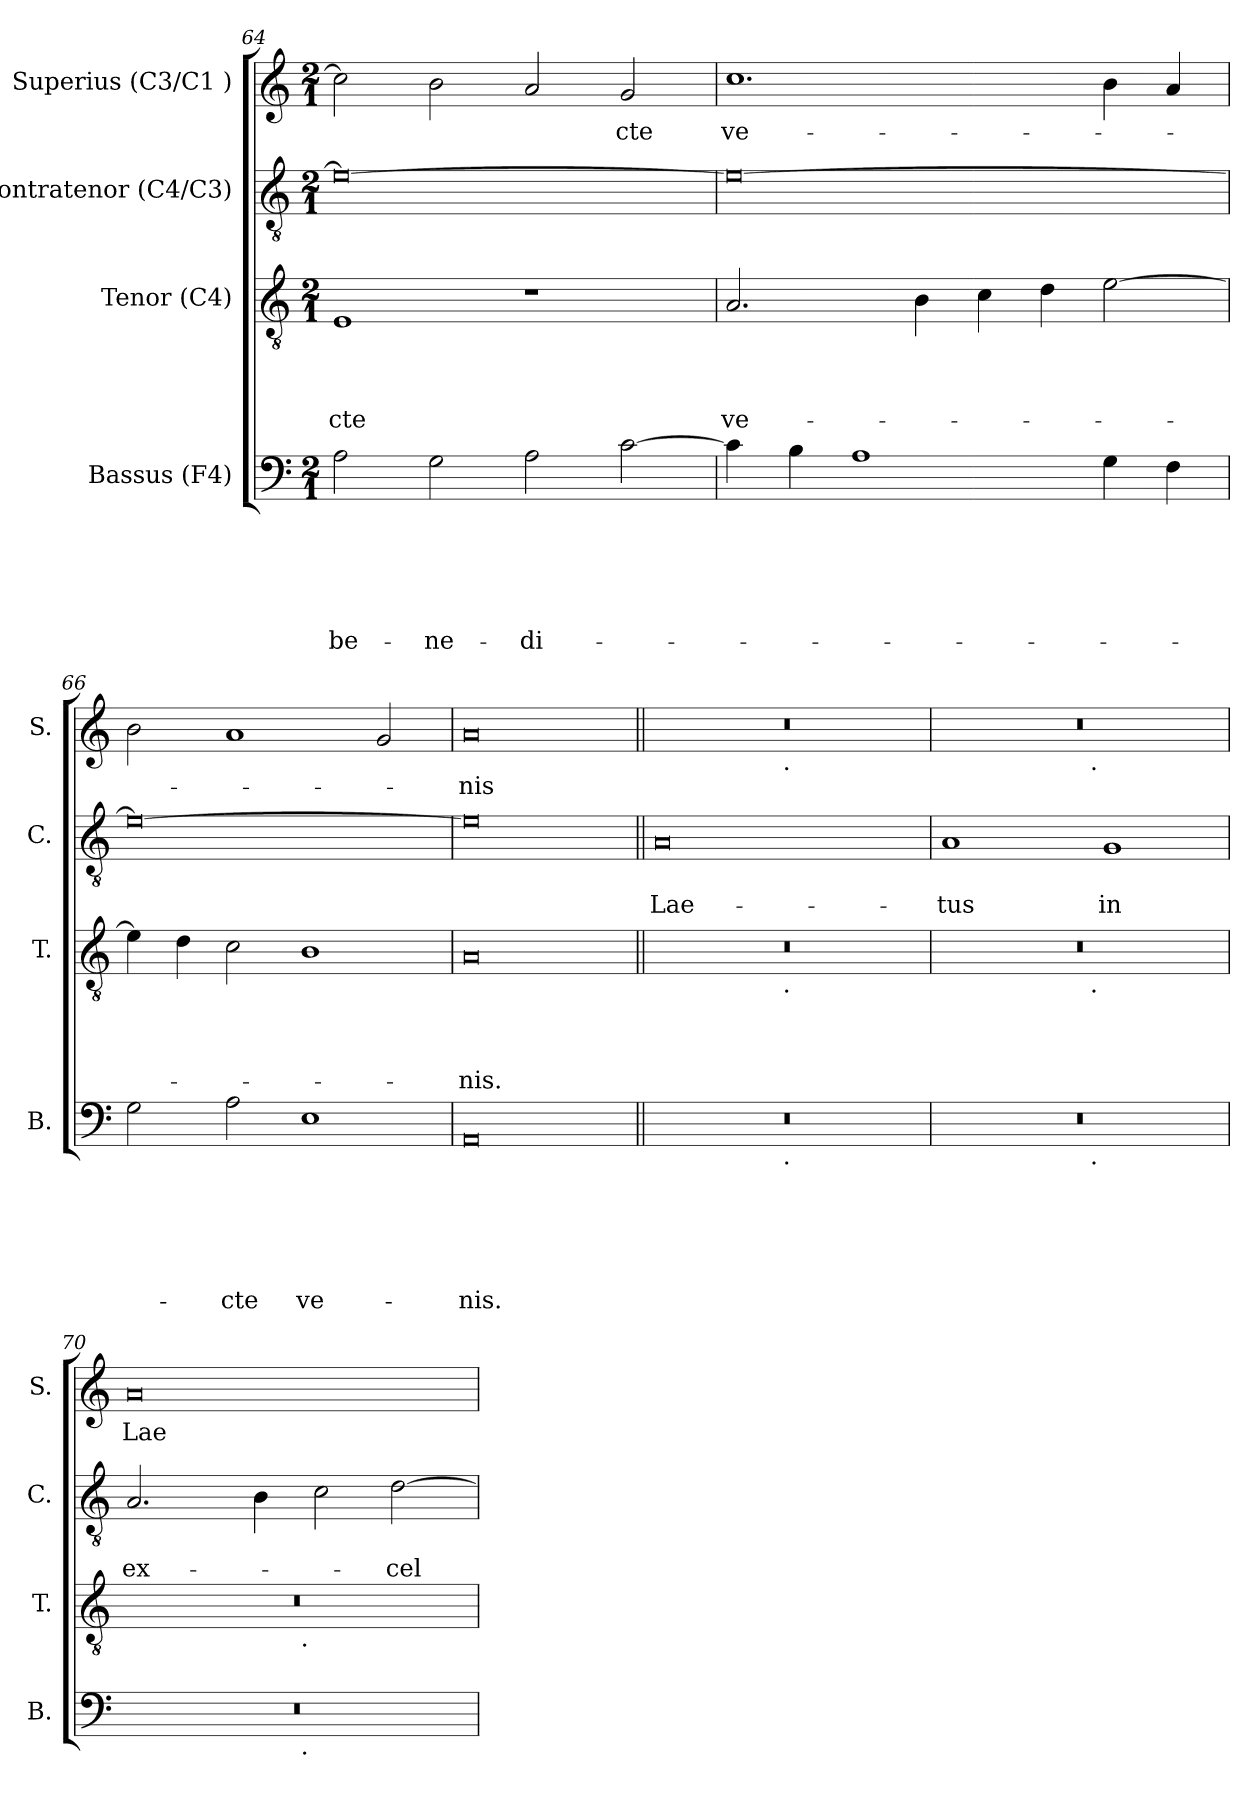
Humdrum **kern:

**kern	**text	**text	**text	**text	**text	**text	**kern	**text	**text	**text	**text	**kern	**text	**text	**kern	**text
*part4	*part4	*part4	*part4	*part4	*part4	*part4	*part3	*part3	*part3	*part3	*part3	*part2	*part2	*part2	*part1	*part1
*staff4	*staff4	*staff4	*staff4	*staff4	*staff4	*staff4	*staff3	*staff3	*staff3	*staff3	*staff3	*staff2	*staff2	*staff2	*staff1	*staff1
*I"Bassus (F4)	*	*	*	*	*	*	*I"Tenor (C4)	*	*	*	*	*I"Contratenor (C4/C3)	*	*	*I"Superius (C3/C1 )	*
*I'B.	*	*	*	*	*	*	*I'T.	*	*	*	*	*I'C.	*	*	*I'S.	*
*clefF4	*	*	*	*	*	*	*clefGv2	*	*	*	*	*clefGv2	*	*	*clefG2	*
*k[]	*	*	*	*	*	*	*k[]	*	*	*	*	*k[]	*	*	*k[]	*
*C:	*	*	*	*	*	*	*C:	*	*	*	*	*C:	*	*	*C:	*
*M2/1	*	*	*	*	*	*	*M2/1	*	*	*	*	*M2/1	*	*	*M2/1	*
=64	=64	=64	=64	=64	=64	=64	=64	=64	=64	=64	=64	=64	=64	=64	=64	=64
!	!	!	!	!	!	!LO:LY:b	!	!	!	!	!LO:LY:b	!	!	!	!	!
2A\	.	.	.	.	.	be-	1E	.	.	.	-cte	0e_	.	.	2cc\]	.
!	!	!	!	!	!	!LO:LY:b	!	!	!	!	!	!	!	!	!	!
2G\	.	.	.	.	.	-ne-	.	.	.	.	.	.	.	.	2b\	.
!	!	!	!	!	!	!LO:LY:b	!	!	!	!	!	!	!	!	!	!
2A\	.	.	.	.	.	-di-	1r	.	.	.	.	.	.	.	2a/	.
!	!	!	!	!	!	!	!	!	!	!	!	!	!	!	!	!LO:LY:b
[<2c\	.	.	.	.	.	.	.	.	.	.	.	.	.	.	2g/	-cte
!!LO:LB:g=z
=65	=65	=65	=65	=65	=65	=65	=65	=65	=65	=65	=65	=65	=65	=65	=65	=65
!	!	!	!	!	!	!	!	!	!	!	!LO:LY:b	!	!	!	!	!LO:LY:b
4c\]	.	.	.	.	.	.	2.A/	.	.	.	ve-	0e_	.	.	1.cc	ve-
4B\	.	.	.	.	.	.	.	.	.	.	.	.	.	.	.	.
1A	.	.	.	.	.	.	.	.	.	.	.	.	.	.	.	.
.	.	.	.	.	.	.	4B\	.	.	.	.	.	.	.	.	.
.	.	.	.	.	.	.	4c\	.	.	.	.	.	.	.	.	.
.	.	.	.	.	.	.	4d\	.	.	.	.	.	.	.	.	.
4G\	.	.	.	.	.	.	[>2e\	.	.	.	.	.	.	.	4b\	.
4F\	.	.	.	.	.	.	.	.	.	.	.	.	.	.	4a/	.
=66	=66	=66	=66	=66	=66	=66	=66	=66	=66	=66	=66	=66	=66	=66	=66	=66
2G\	.	.	.	.	.	.	4e\]	.	.	.	.	0e_	.	.	2b\	.
.	.	.	.	.	.	.	4d\	.	.	.	.	.	.	.	.	.
!	!	!	!	!	!	!LO:LY:b	!	!	!	!	!	!	!	!	!	!
2A\	.	.	.	.	.	-cte	2c\	.	.	.	.	.	.	.	1a	.
!	!	!	!	!	!	!LO:LY:b	!	!	!	!	!	!	!	!	!	!
1E	.	.	.	.	.	ve-	1B	.	.	.	.	.	.	.	.	.
.	.	.	.	.	.	.	.	.	.	.	.	.	.	.	2g/	.
=67	=67	=67	=67	=67	=67	=67	=67	=67	=67	=67	=67	=67	=67	=67	=67	=67
!	!	!	!	!	!	!LO:LY:b	!	!	!	!	!LO:LY:b	!	!	!	!	!LO:LY:b
0AA	.	.	.	.	.	-nis.	0A	.	.	.	-nis.	0e]	.	.	0a	-nis
=68||	=68||	=68||	=68||	=68||	=68||	=68||	=68||	=68||	=68||	=68||	=68||	=68||	=68||	=68||	=68||	=68||
!	!	!	!	!	!	!	!	!	!	!	!	!	!	!LO:LY:b	!	!
*^	*	*	*	*	*	*	*^	*	*	*	*	*	*	*	*^	*
0r	1ryy	.	.	.	.	.	.	0r	1ryy	.	.	.	.	0A	.	Lae-	0r	1ryy	.
.	32ryy	.	.	.	.	.	.	.	32ryy	.	.	.	.	.	.	.	.	32ryy	.
!	!	!	!	!	!	!	!	!	!	!	!	!	!	!	!	!	!	!LO:TX:b:t=.	!
!	!	!	!	!	!	!	!	!	!LO:TX:b:t=.	!	!	!	!	!	!	!	!	!	!
!	!LO:TX:b:t=.	!	!	!	!	!	!	!	!	!	!	!	!	!	!	!	!	!	!
.	2ryy	.	.	.	.	.	.	.	2ryy	.	.	.	.	.	.	.	.	2ryy	.
.	4...ryy	.	.	.	.	.	.	.	4...ryy	.	.	.	.	.	.	.	.	4...ryy	.
=69	=69	=69	=69	=69	=69	=69	=69	=69	=69	=69	=69	=69	=69	=69	=69	=69	=69	=69	=69
!	!	!	!	!	!	!	!	!	!	!	!	!	!	!	!	!LO:LY:b	!	!	!
0r	2ryy	.	.	.	.	.	.	0r	2ryy	.	.	.	.	1A	.	-tus	0r	2ryy	.
.	4...ryy	.	.	.	.	.	.	.	4...ryy	.	.	.	.	.	.	.	.	4...ryy	.
!	!	!	!	!	!	!	!	!	!	!	!	!	!	!	!	!	!	!LO:TX:b:t=.	!
!	!	!	!	!	!	!	!	!	!LO:TX:b:t=.	!	!	!	!	!	!	!	!	!	!
!	!LO:TX:b:t=.	!	!	!	!	!	!	!	!	!	!	!	!	!	!	!	!	!	!
.	1ryy	.	.	.	.	.	.	.	1ryy	.	.	.	.	.	.	.	.	1ryy	.
!	!	!	!	!	!	!	!	!	!	!	!	!	!	!	!	!LO:LY:b	!	!	!
.	.	.	.	.	.	.	.	.	.	.	.	.	.	1G	.	in	.	.	.
.	32ryy	.	.	.	.	.	.	.	32ryy	.	.	.	.	.	.	.	.	32ryy	.
=70	=70	=70	=70	=70	=70	=70	=70	=70	=70	=70	=70	=70	=70	=70	=70	=70	=70	=70	=70
!	!	!	!	!	!	!	!	!	!	!	!	!	!	!	!	!LO:LY:b	!	!	!LO:LY:b
*	*	*	*	*	*	*	*	*	*	*	*	*	*	*	*	*	*v	*v	*
0r	2ryy	.	.	.	.	.	.	0r	2ryy	.	.	.	.	2.A/	.	ex-	0a	Lae-
.	4...ryy	.	.	.	.	.	.	.	4...ryy	.	.	.	.	.	.	.	.	.
.	.	.	.	.	.	.	.	.	.	.	.	.	.	4B\	.	.	.	.
!	!	!	!	!	!	!	!	!	!LO:TX:b:t=.	!	!	!	!	!	!	!	!	!
!	!LO:TX:b:t=.	!	!	!	!	!	!	!	!	!	!	!	!	!	!	!	!	!
.	1ryy	.	.	.	.	.	.	.	1ryy	.	.	.	.	.	.	.	.	.
.	.	.	.	.	.	.	.	.	.	.	.	.	.	2c\	.	.	.	.
!	!	!	!	!	!	!	!	!	!	!	!	!	!	!	!	!LO:LY:b	!	!
.	.	.	.	.	.	.	.	.	.	.	.	.	.	[<2d\	.	-cel-	.	.
.	32ryy	.	.	.	.	.	.	.	32ryy	.	.	.	.	.	.	.	.	.
*v	*v	*	*	*	*	*	*	*	*	*	*	*	*	*	*	*	*	*
*	*	*	*	*	*	*	*v	*v	*	*	*	*	*	*	*	*	*
=	=	=	=	=	=	=	=	=	=	=	=	=	=	=	=	=
*-	*-	*-	*-	*-	*-	*-	*-	*-	*-	*-	*-	*-	*-	*-	*-	*-
